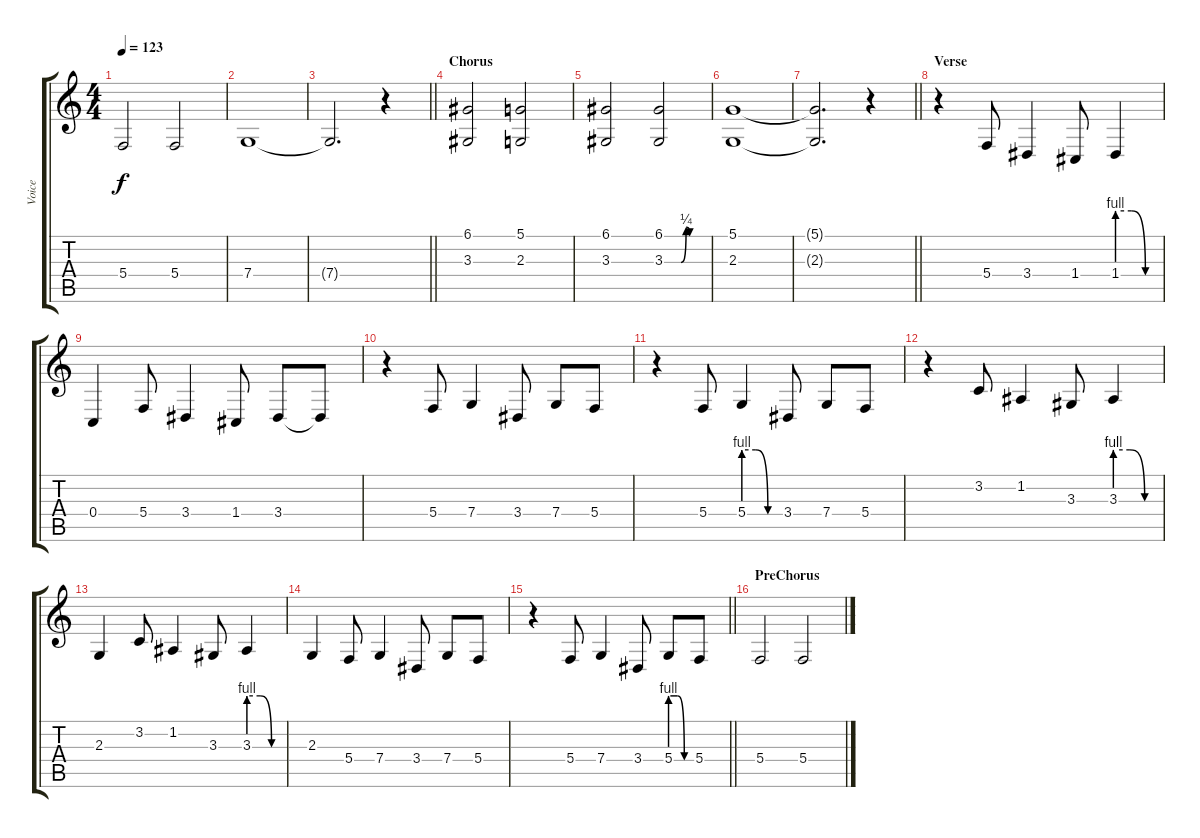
\track ("Voice" "Voice") {instrument altosax}
\staff {score tabs}
\tuning (D4 A3 F3 C3 G2 C2) {hide}
\ts (4 4)
\tempo 123
\clef g2
\ks c
5.4.2{dy f} 5.4.2 |
7.4.1 |
\barLineRight lightlight
7.4{t}.2{d} r.4 |
\section ("" "Chorus")
(6.1 3.3).2 (5.1 2.3).2 |
(6.1 3.3).2 (6.1 3.3{be (custom 0 0 15 0 23 0 30 1 35 0 45 0 60 0)}).2 |
(5.1 2.3).1 |
\barLineRight lightlight
(5.1{t} 2.3{t}).2{d} r.4 |
\section ("" "Verse")
r.4 5.4.8 3.4.4 1.4.8 1.4{be (custom 0 4 20 4 40 0 60 0)}.4 |
0.4.4 5.4.8 3.4.4 1.4.8 3.4.8 3.4{t}.8 |
r.4 5.4.8 7.4.4 3.4.8 7.4.8 5.4.8 |
r.4 5.4.8 5.4{be (custom 0 4 20 4 40 0 60 0)}.4 3.4.8 7.4.8 5.4.8 |
r.4 3.2.8 1.2.4 3.3.8 3.3{be (custom 0 4 20 4 40 0 60 0)}.4 |
2.3.4 3.2.8 1.2.4 3.3.8 3.3{be (custom 0 4 20 4 40 0 60 0)}.4 |
2.3.4 5.4.8 7.4.4 3.4.8 7.4.8 5.4.8 |
\barLineRight lightlight
r.4 5.4.8 7.4.4 3.4.8 5.4{be (custom 0 4 20 4 40 0 60 0)}.8 5.4.8 |
\section ("" "PreChorus")
5.4.2 5.4.2
